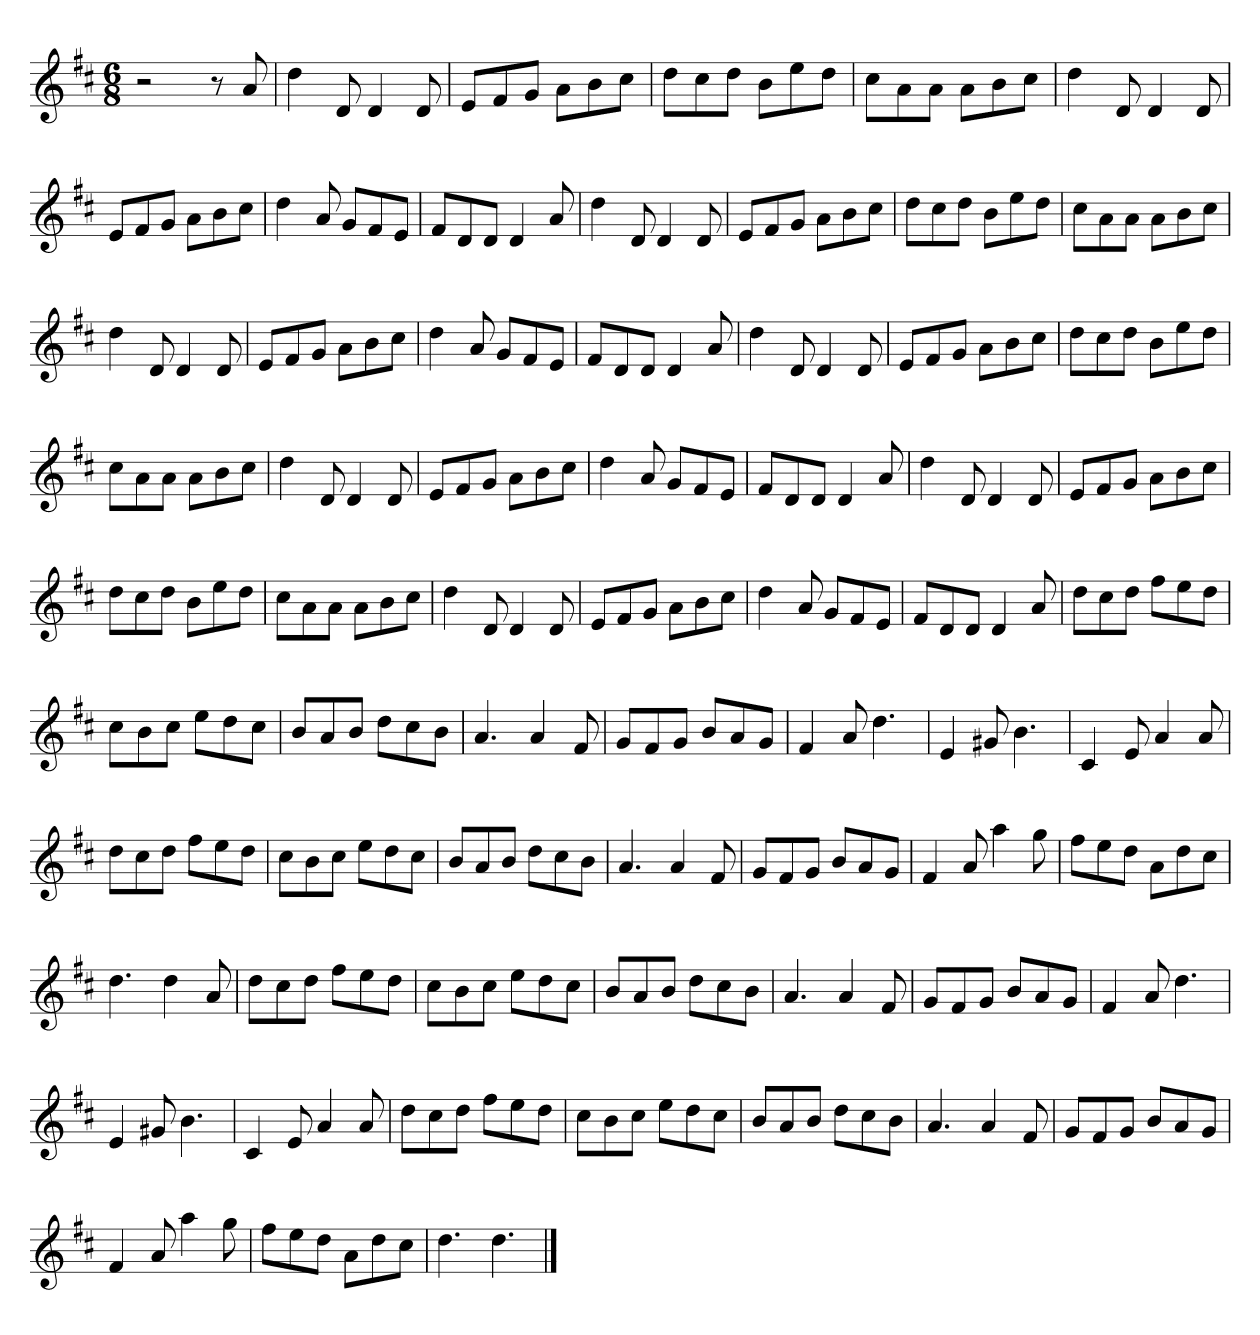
**kern
*part1
*staff1
*clefG2
*k[f#c#]
*M6/8
=
2r
8r
8a/
=
4dd\
8d/
4d/
8d/
=
8e/L
8f#/
8g/J
8a\L
8b\
8cc#\J
=
8dd\L
8cc#\
8dd\J
8b\L
8ee\
8dd\J
=
8cc#\L
8a\
8a\J
8a\L
8b\
8cc#\J
=
4dd\
8d/
4d/
8d/
=
8e/L
8f#/
8g/J
8a\L
8b\
8cc#\J
=
4dd\
8a/
8g/L
8f#/
8e/J
=
8f#/L
8d/
8d/J
4d/
8a/
=
4dd\
8d/
4d/
8d/
=
8e/L
8f#/
8g/J
8a\L
8b\
8cc#\J
=
8dd\L
8cc#\
8dd\J
8b\L
8ee\
8dd\J
=
8cc#\L
8a\
8a\J
8a\L
8b\
8cc#\J
=
4dd\
8d/
4d/
8d/
=
8e/L
8f#/
8g/J
8a\L
8b\
8cc#\J
=
4dd\
8a/
8g/L
8f#/
8e/J
=
8f#/L
8d/
8d/J
4d/
8a/
=
4dd\
8d/
4d/
8d/
=
8e/L
8f#/
8g/J
8a\L
8b\
8cc#\J
=
8dd\L
8cc#\
8dd\J
8b\L
8ee\
8dd\J
=
8cc#\L
8a\
8a\J
8a\L
8b\
8cc#\J
=
4dd\
8d/
4d/
8d/
=
8e/L
8f#/
8g/J
8a\L
8b\
8cc#\J
=
4dd\
8a/
8g/L
8f#/
8e/J
=
8f#/L
8d/
8d/J
4d/
8a/
=
4dd\
8d/
4d/
8d/
=
8e/L
8f#/
8g/J
8a\L
8b\
8cc#\J
=
8dd\L
8cc#\
8dd\J
8b\L
8ee\
8dd\J
=
8cc#\L
8a\
8a\J
8a\L
8b\
8cc#\J
=
4dd\
8d/
4d/
8d/
=
8e/L
8f#/
8g/J
8a\L
8b\
8cc#\J
=
4dd\
8a/
8g/L
8f#/
8e/J
=
8f#/L
8d/
8d/J
4d/
8a/
=
8dd\L
8cc#\
8dd\J
8ff#\L
8ee\
8dd\J
=
8cc#\L
8b\
8cc#\J
8ee\L
8dd\
8cc#\J
=
8b/L
8a/
8b/J
8dd\L
8cc#\
8b\J
=
4.a/
4a/
8f#/
=
8g/L
8f#/
8g/J
8b/L
8a/
8g/J
=
4f#/
8a/
4.dd\
=
4e/
8g#X/
4.b\
=
4c#/
8e/
4a/
8a/
=
8dd\L
8cc#\
8dd\J
8ff#\L
8ee\
8dd\J
=
8cc#\L
8b\
8cc#\J
8ee\L
8dd\
8cc#\J
=
8b/L
8a/
8b/J
8dd\L
8cc#\
8b\J
=
4.a/
4a/
8f#/
=
8g/L
8f#/
8g/J
8b/L
8a/
8g/J
=
4f#/
8a/
4aa\
8gg\
=
8ff#\L
8ee\
8dd\J
8a\L
8dd\
8cc#\J
=
4.dd\
4dd\
8a/
=
8dd\L
8cc#\
8dd\J
8ff#\L
8ee\
8dd\J
=
8cc#\L
8b\
8cc#\J
8ee\L
8dd\
8cc#\J
=
8b/L
8a/
8b/J
8dd\L
8cc#\
8b\J
=
4.a/
4a/
8f#/
=
8g/L
8f#/
8g/J
8b/L
8a/
8g/J
=
4f#/
8a/
4.dd\
=
4e/
8g#X/
4.b\
=
4c#/
8e/
4a/
8a/
=
8dd\L
8cc#\
8dd\J
8ff#\L
8ee\
8dd\J
=
8cc#\L
8b\
8cc#\J
8ee\L
8dd\
8cc#\J
=
8b/L
8a/
8b/J
8dd\L
8cc#\
8b\J
=
4.a/
4a/
8f#/
=
8g/L
8f#/
8g/J
8b/L
8a/
8g/J
=
4f#/
8a/
4aa\
8gg\
=
8ff#\L
8ee\
8dd\J
8a\L
8dd\
8cc#\J
=
4.dd\
4.dd\
==
*-
